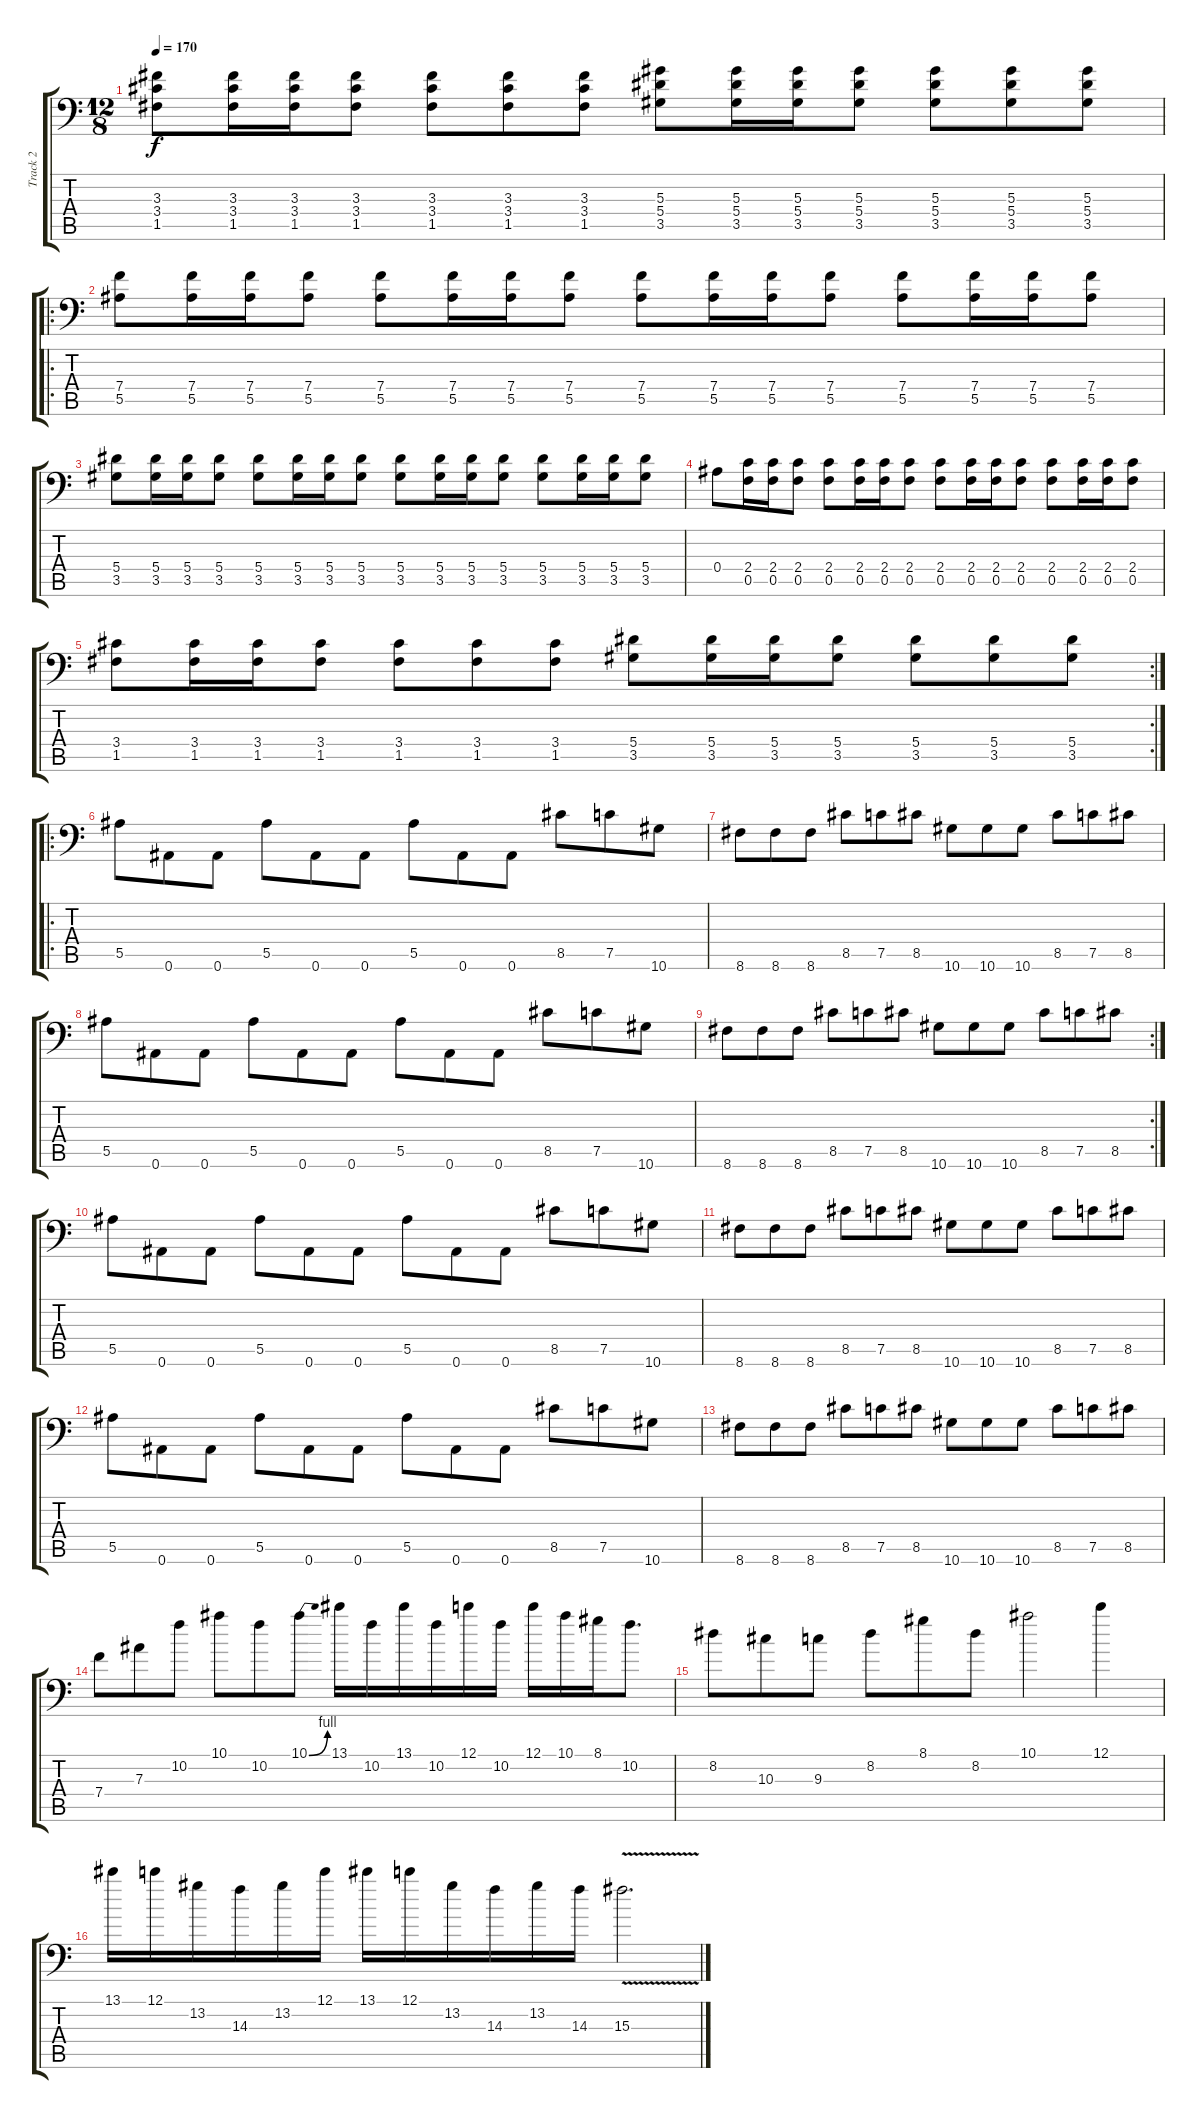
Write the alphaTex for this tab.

\track ("Track 2" "Track 2") {instrument distortionguitar}
\staff {score tabs}
\tuning (C4 G3 Eb3 Bb2 F2 Bb1) {hide}
\ts (12 8)
\tempo 170
\clef f4
\ks c
(3.3 3.4 1.5).8{dy f} (3.3 3.4 1.5).16 (3.3 3.4 1.5).16 (3.3 3.4 1.5).8 (3.3 3.4 1.5).8 (3.3 3.4 1.5).8 (3.3 3.4 1.5).8 (5.3 5.4 3.5).8 (5.3 5.4 3.5).16 (5.3 5.4 3.5).16 (5.3 5.4 3.5).8 (5.3 5.4 3.5).8 (5.3 5.4 3.5).8 (5.3 5.4 3.5).8 |
\ro
(7.4 5.5).8 (7.4 5.5).16 (7.4 5.5).16 (7.4 5.5).8 (7.4 5.5).8 (7.4 5.5).16 (7.4 5.5).16 (7.4 5.5).8 (7.4 5.5).8 (7.4 5.5).16 (7.4 5.5).16 (7.4 5.5).8 (7.4 5.5).8 (7.4 5.5).16 (7.4 5.5).16 (7.4 5.5).8 |
(5.4 3.5).8 (5.4 3.5).16 (5.4 3.5).16 (5.4 3.5).8 (5.4 3.5).8 (5.4 3.5).16 (5.4 3.5).16 (5.4 3.5).8 (5.4 3.5).8 (5.4 3.5).16 (5.4 3.5).16 (5.4 3.5).8 (5.4 3.5).8 (5.4 3.5).16 (5.4 3.5).16 (5.4 3.5).8 |
0.4.8 (2.4 0.5).16 (2.4 0.5).16 (2.4 0.5).8 (2.4 0.5).8 (2.4 0.5).16 (2.4 0.5).16 (2.4 0.5).8 (2.4 0.5).8 (2.4 0.5).16 (2.4 0.5).16 (2.4 0.5).8 (2.4 0.5).8 (2.4 0.5).16 (2.4 0.5).16 (2.4 0.5).8 |
\rc 2
(3.4 1.5).8 (3.4 1.5).16 (3.4 1.5).16 (3.4 1.5).8 (3.4 1.5).8 (3.4 1.5).8 (3.4 1.5).8 (5.4 3.5).8 (5.4 3.5).16 (5.4 3.5).16 (5.4 3.5).8 (5.4 3.5).8 (5.4 3.5).8 (5.4 3.5).8 |
\ro
5.5.8 0.6.8 0.6.8 5.5.8 0.6.8 0.6.8 5.5.8 0.6.8 0.6.8 8.5.8 7.5.8 10.6.8 |
8.6.8 8.6.8 8.6.8 8.5.8 7.5.8 8.5.8 10.6.8 10.6.8 10.6.8 8.5.8 7.5.8 8.5.8 |
5.5.8 0.6.8 0.6.8 5.5.8 0.6.8 0.6.8 5.5.8 0.6.8 0.6.8 8.5.8 7.5.8 10.6.8 |
\rc 2
8.6.8 8.6.8 8.6.8 8.5.8 7.5.8 8.5.8 10.6.8 10.6.8 10.6.8 8.5.8 7.5.8 8.5.8 |
5.5.8 0.6.8 0.6.8 5.5.8 0.6.8 0.6.8 5.5.8 0.6.8 0.6.8 8.5.8 7.5.8 10.6.8 |
8.6.8 8.6.8 8.6.8 8.5.8 7.5.8 8.5.8 10.6.8 10.6.8 10.6.8 8.5.8 7.5.8 8.5.8 |
5.5.8 0.6.8 0.6.8 5.5.8 0.6.8 0.6.8 5.5.8 0.6.8 0.6.8 8.5.8 7.5.8 10.6.8 |
8.6.8 8.6.8 8.6.8 8.5.8 7.5.8 8.5.8 10.6.8 10.6.8 10.6.8 8.5.8 7.5.8 8.5.8 |
7.4.8{volume 16} 7.3.8 10.2.8 10.1.8 10.2.8 10.1{be (bend 0 0 60 4)}.8 13.1.16 10.2.16 13.1.16 10.2.16 12.1.16 10.2.16 12.1.16 10.1.16 8.1.16 10.2.8{d} |
8.2.8 10.3.8 9.3.8 8.2.8 8.1.8 8.2.8 10.1.2 12.1.4 |
13.1.16 12.1.16 13.2.16 14.3.16 13.2.16 12.1.16 13.1.16 12.1.16 13.2.16 14.3.16 13.2.16 14.3.16 15.3{v}.2{d}
